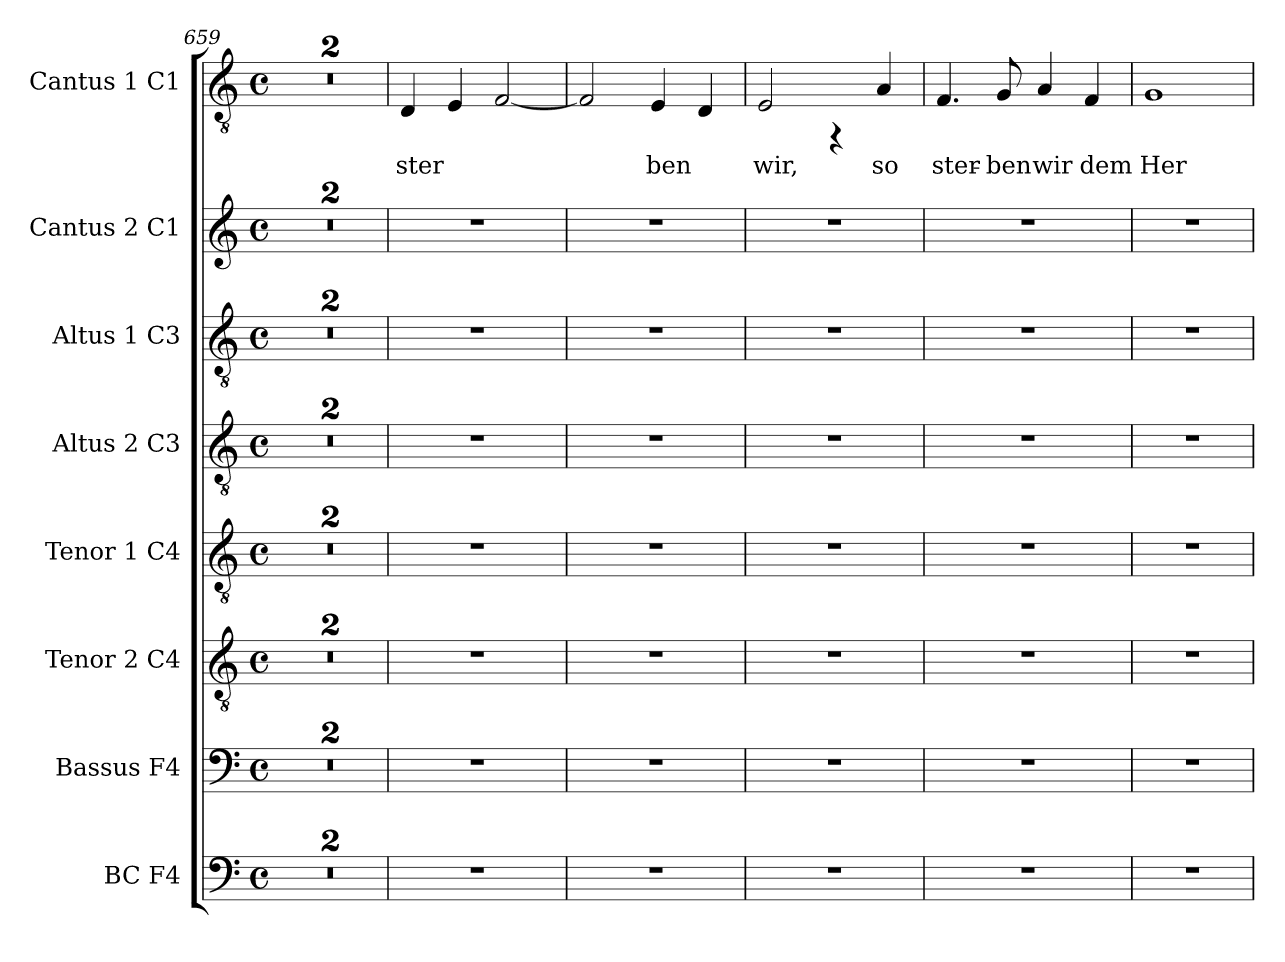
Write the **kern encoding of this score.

**kern	**kern	**kern	**kern	**kern	**kern	**kern	**kern	**text
*part8	*part7	*part6	*part5	*part4	*part3	*part2	*part1	*part1
*staff8	*staff7	*staff6	*staff5	*staff4	*staff3	*staff2	*staff1	*staff1
*I"BC  F4	*I"Bassus  F4	*I"Tenor 2  C4	*I"Tenor 1  C4	*I"Altus 2  C3	*I"Altus 1  C3	*I"Cantus 2  C1	*I"Cantus 1  C1	*
*clefF4	*clefF4	*clefGv2	*clefGv2	*clefGv2	*clefGv2	*clefG2	*clefGv2	*
*k[]	*k[]	*k[]	*k[]	*k[]	*k[]	*k[]	*k[]	*
*C:	*C:	*C:	*C:	*C:	*C:	*C:	*C:	*
*M4/4	*M4/4	*M4/4	*M4/4	*M4/4	*M4/4	*M4/4	*M4/4	*
*met(c)	*met(c)	*met(c)	*met(c)	*met(c)	*met(c)	*met(c)	*met(c)	*
=659	=659	=659	=659	=659	=659	=659	=659	=659
1r	1r	1r	1r	1r	1r	1r	1r	.
=660	=660	=660	=660	=660	=660	=660	=660	=660
1r	1r	1r	1r	1r	1r	1r	1r	.
!!LO:PB:g=z
=661	=661	=661	=661	=661	=661	=661	=661	=661
!	!	!	!	!	!	!	!	!LO:LY:b:cj
1r	1r	1r	1r	1r	1r	1r	4D/	ster-
!	!	!	!	!	!	!	!	!LO:LY:b:cj
.	.	.	.	.	.	.	4E/	--
!	!	!	!	!	!	!	!	!LO:LY:b:cj
.	.	.	.	.	.	.	[<2F/	--
=662	=662	=662	=662	=662	=662	=662	=662	=662
!	!	!	!	!	!	!	!	!LO:LY:b:cj
1r	1r	1r	1r	1r	1r	1r	2F/]	--
!	!	!	!	!	!	!	!	!LO:LY:b:cj
.	.	.	.	.	.	.	4E/	-ben
!	!	!	!	!	!	!	!	!LO:LY:b:cj
.	.	.	.	.	.	.	4D/	.
=663	=663	=663	=663	=663	=663	=663	=663	=663
!	!	!	!	!	!	!	!	!LO:LY:b:cj
1r	1r	1r	1r	1r	1r	1r	2E/	wir,
.	.	.	.	.	.	.	4rFF	.
!	!	!	!	!	!	!	!	!LO:LY:b:cj
.	.	.	.	.	.	.	4A/	so
=664	=664	=664	=664	=664	=664	=664	=664	=664
!	!	!	!	!	!	!	!	!LO:LY:b:cj
1r	1r	1r	1r	1r	1r	1r	4.F/	ster-
!	!	!	!	!	!	!	!	!LO:LY:b:cj
.	.	.	.	.	.	.	8G/	-ben
!	!	!	!	!	!	!	!	!LO:LY:b:cj
.	.	.	.	.	.	.	4A/	wir
!	!	!	!	!	!	!	!	!LO:LY:b:cj
.	.	.	.	.	.	.	4F/	dem
=665	=665	=665	=665	=665	=665	=665	=665	=665
!	!	!	!	!	!	!	!	!LO:LY:b:cj
1r	1r	1r	1r	1r	1r	1r	1G	Her-
=	=	=	=	=	=	=	=	=
*-	*-	*-	*-	*-	*-	*-	*-	*-
